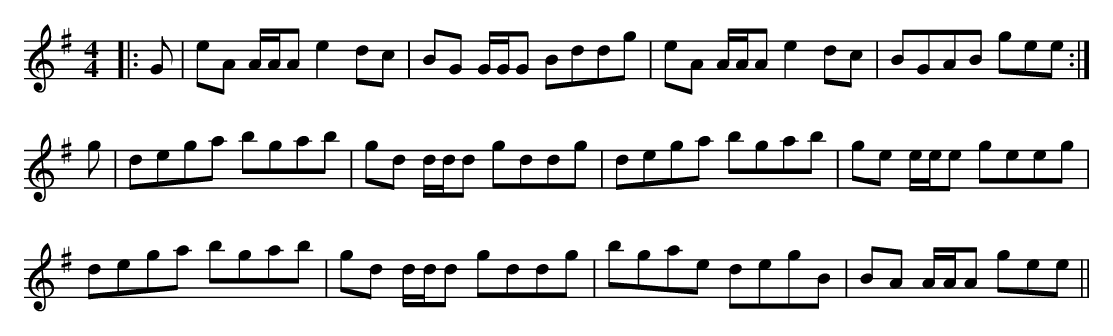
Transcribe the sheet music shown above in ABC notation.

X:1
M:4/4
K:Ador
|:G|eA A/A/A e2 dc|BG G/G/G Bddg|eA A/A/A e2 dc|BGAB gee:|
g|dega bgab|gd d/d/d gddg|dega bgab|ge e/e/e geeg|
dega bgab|gd d/d/d gddg|bgae degB|BA A/A/A gee||
